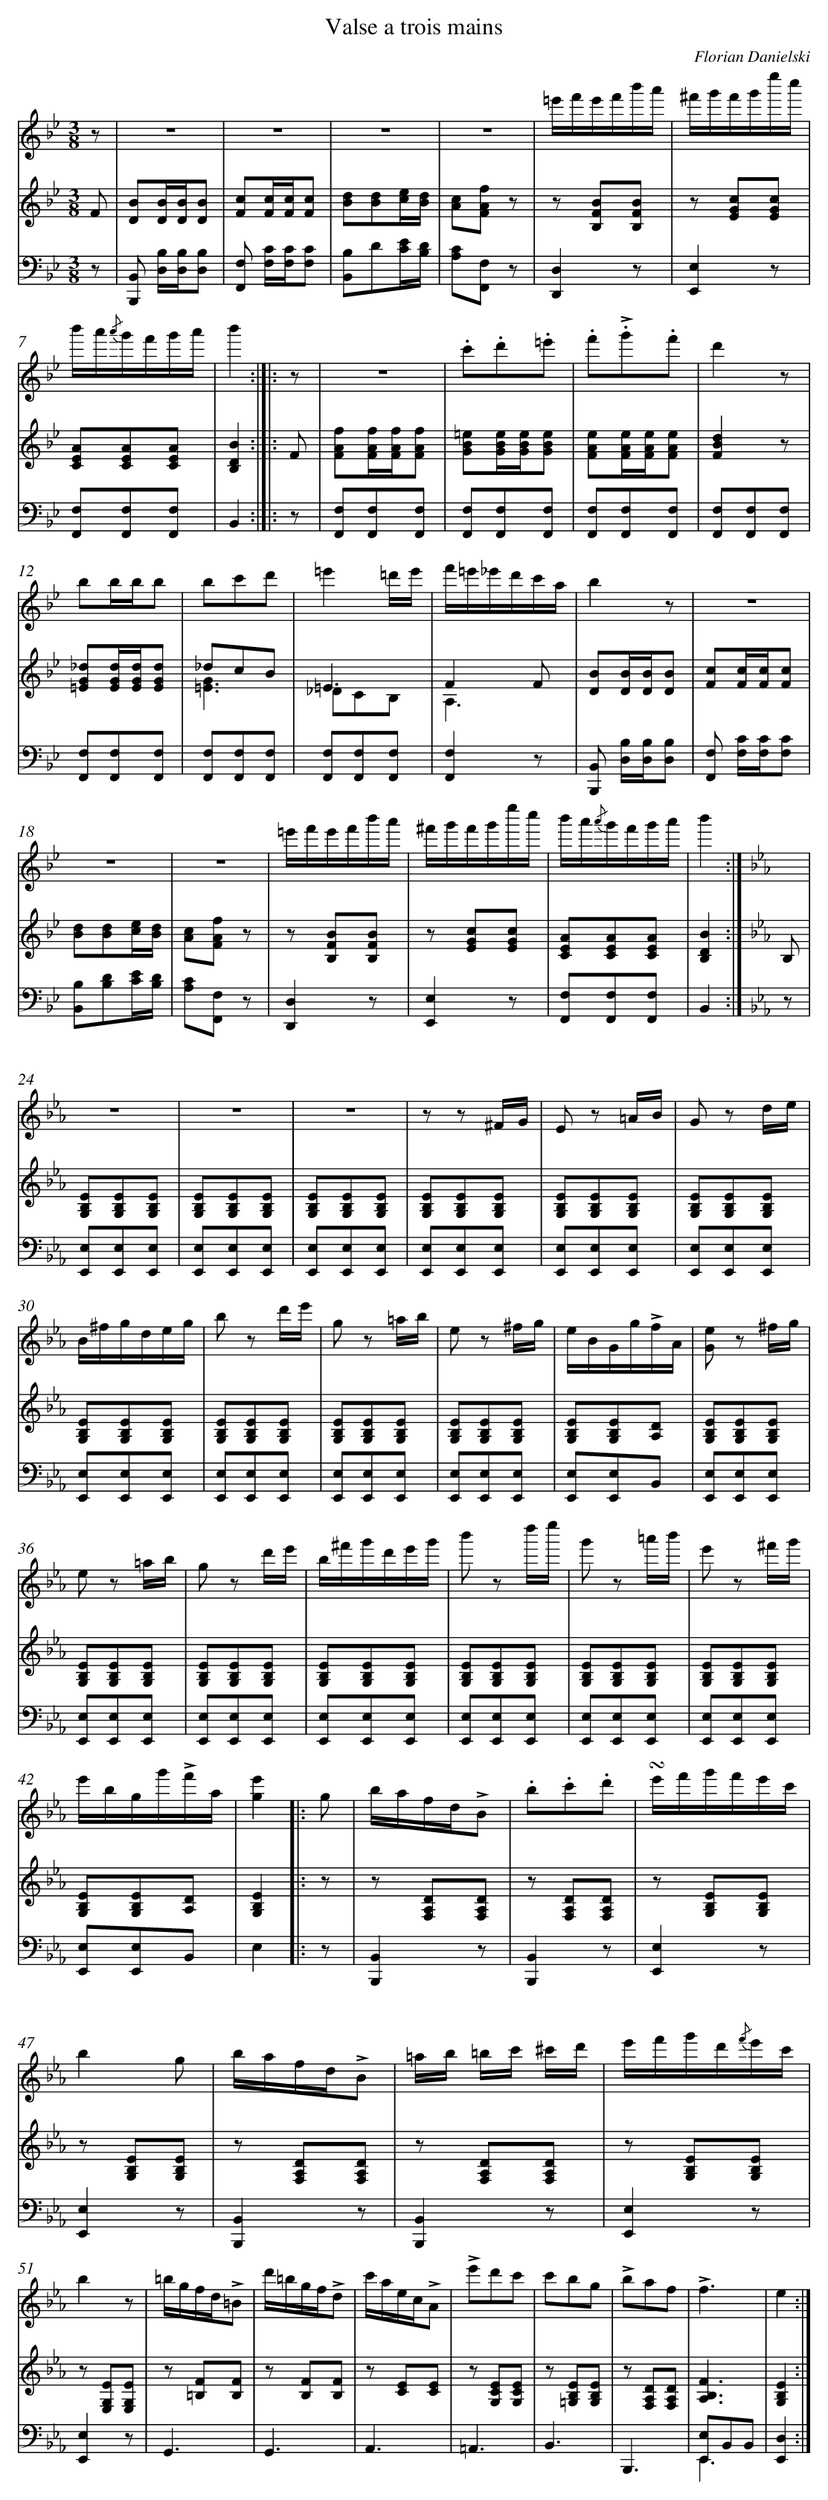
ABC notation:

X:1
T: Valse a trois mains
C: Florian Danielski
L: 1/8
M: 3/8
V: 1 clef=treble
V: 2 clef=treble
V: 3 clef=bass
K: Bb
[V:1] z [I:setbarnb 1]|
[V:2] F |
[V:3] z |
[V:1] z3 |
[V:2] [BD][B/D/][B/D/][BD] |
[V:3] [B,,B,,,] [B,/D,/][B,/D,/][B,D,] |
[V:1] z3 |
[V:2] [cF][c/F/][c/F/][cF] |
[V:3] [F,F,,] [C/F,/][C/F,/][CF,] |
[V:1] z3 |
[V:2] [dB][dB][e/c/][d/B/] |
[V:3] [B,B,,]D[E/C/][D/B,/] |
[V:1] z3 |
[V:2] [cA][fAF] z |
[V:3] [CA,][F,F,,] z |
[V:1] =e'/f'/e'/f'/b'/a'/ |
[V:2] z [BFB,][BFB,] |
[V:3] [D,2D,,2]z |
[V:1] ^f'/g'/f'/g'/e''/c''/ |
[V:2] z [cGE][cGE] |
[V:3] [E,2E,,2]z |
[V:1] b'/a'/{/a'}g'/f'/g'/a'/ |
[V:2] [AEC][AEC][AEC] |
[V:3] [F,F,,][F,F,,][F,F,,] |
[V:1] b'2 [I:setbarnb 8]:|]|:
[V:2] [B2D2B,2] :|]|:
[V:3] B,,2 :|]|:
[V:1] z |
[V:2] F |
[V:3] z |
[V:1] z3 |
[V:2] [fAF][f/A/F/][f/A/F/][fAF] |
[V:3] [F,F,,][F,F,,][F,F,,] |
[V:1] .c'.d'.=e' |
[V:2] [=eBG][e/B/G/][e/B/G/][eBG] |
[V:3] [F,F,,][F,F,,][F,F,,] |
[V:1] .f'.!accent!g'.f' |
[V:2] [eAF][e/A/F/][e/A/F/][eAF] |
[V:3] [F,F,,][F,F,,][F,F,,] |
[V:1] d'2z |
[V:2] [d2B2F2]z |
[V:3] [F,F,,][F,F,,][F,F,,] |
[V:1] bb/b/b |
[V:2] [_dG=E][d/G/E/][d/G/E/][dGE] |
[V:3] [F,F,,][F,F,,][F,F,,] |
[V:1] bc'd' |
[V:2] _dcB & [G3=E3] |
[V:3] [F,F,,][F,F,,][F,F,,] |
[V:1] =e'2=d'/e'/ |
[V:2] =E3 & _DCB, |
[V:3] [F,F,,][F,F,,][F,F,,] |
[V:1] f'/=e'/_e'/d'/c'/a/ |
[V:2] F2F & A,3 |
[V:3] [F,2F,,2]z |
[V:1] b2z |
[V:2] [BD][B/D/][B/D/][BD] |
[V:3] [B,,B,,,] [B,/D,/][B,/D,/][B,D,] |
[V:1] z3 |
[V:2] [cF][c/F/][c/F/][cF] |
[V:3] [F,F,,] [C/F,/][C/F,/][CF,] |
[V:1] z3 |
[V:2] [dB][dB][e/c/][d/B/] |
[V:3] [B,B,,][DB,][E/C/][D/B,/] |
[V:1] z3 |
[V:2] [cA][fAF] z |
[V:3] [CA,][F,F,,] z |
[V:1] =e'/f'/e'/f'/b'/a'/ |
[V:2] z [BFB,][BFB,] |
[V:3] [D,2D,,2]z |
[V:1] ^f'/g'/f'/g'/e''/c''/ |
[V:2] z [cGE][cGE] |
[V:3] [E,2E,,2]z |
[V:1] b'/a'/{/a'}g'/f'/g'/a'/ |
[V:2] [AEC][AEC][AEC] |
[V:3] [F,F,,][F,F,,][F,F,,] |
[V:1] b'2 [I:setbarnb 24]:|]
[V:2] [B2D2B,2] :|]
[V:3] B,,2 :|]
[V:1]  [K:Eb] x |
[V:2]  [K:Eb] B, |
[V:3]  [K:Eb] z |
[V:1] z3 |
[V:2] [EB,G,][EB,G,][EB,G,] |
[V:3] [E,E,,][E,E,,][E,E,,] |
[V:1] z3 |
[V:2] [EB,G,][EB,G,][EB,G,] |
[V:3] [E,E,,][E,E,,][E,E,,] |
[V:1] z3 |
[V:2] [EB,G,][EB,G,][EB,G,] |
[V:3] [E,E,,][E,E,,][E,E,,] |
[V:1] z z ^F/G/ |
[V:2] [EB,G,][EB,G,][EB,G,] |
[V:3] [E,E,,][E,E,,][E,E,,] |
[V:1] E z =A/B/ |
[V:2] [EB,G,][EB,G,][EB,G,] |
[V:3] [E,E,,][E,E,,][E,E,,] |
[V:1] G z d/e/ |
[V:2] [EB,G,][EB,G,][EB,G,] |
[V:3] [E,E,,][E,E,,][E,E,,] |
[V:1] B/^f/g/d/e/g/ |
[V:2] [EB,G,][EB,G,][EB,G,] |
[V:3] [E,E,,][E,E,,][E,E,,] |
[V:1] b z d'/e'/ |
[V:2] [EB,G,][EB,G,][EB,G,] |
[V:3] [E,E,,][E,E,,][E,E,,] |
[V:1] g z =a/b/ |
[V:2] [EB,G,][EB,G,][EB,G,] |
[V:3] [E,E,,][E,E,,][E,E,,] |
[V:1] e z ^f/g/ |
[V:2] [EB,G,][EB,G,][EB,G,] |
[V:3] [E,E,,][E,E,,][E,E,,] |
[V:1] e/B/G/g/!accent!f/A/ |
[V:2] [EB,G,][EB,G,][DA,] |
[V:3] [E,E,,][E,E,,]B,, |
[V:1] [eG] z ^f/g/ |
[V:2] [EB,G,][EB,G,][EB,G,] |
[V:3] [E,E,,][E,E,,][E,E,,] |
[V:1] e z =a/b/ |
[V:2] [EB,G,][EB,G,][EB,G,] |
[V:3] [E,E,,][E,E,,][E,E,,] |
[V:1] g z d'/e'/ |
[V:2] [EB,G,][EB,G,][EB,G,] |
[V:3] [E,E,,][E,E,,][E,E,,] |
[V:1] b/^f'/g'/d'/e'/g'/ |
[V:2] [EB,G,][EB,G,][EB,G,] |
[V:3] [E,E,,][E,E,,][E,E,,] |
[V:1] b' z d''/e''/ |
[V:2] [EB,G,][EB,G,][EB,G,] |
[V:3] [E,E,,][E,E,,][E,E,,] |
[V:1] g' z =a'/b'/ |
[V:2] [EB,G,][EB,G,][EB,G,] |
[V:3] [E,E,,][E,E,,][E,E,,] |
[V:1] e' z ^f'/g'/ |
[V:2] [EB,G,][EB,G,][EB,G,] |
[V:3] [E,E,,][E,E,,][E,E,,] |
[V:1] e'/b/g/g'/!accent!f'/a/ |
[V:2] [EB,G,][EB,G,][DA,] |
[V:3] [E,E,,][E,E,,]B,, |
[V:1] [e'2g2] [I:setbarnb 44]]|:
[V:2] [E2B,2G,2] ]|:
[V:3] E,2 ]|:
[V:1] g |
[V:2] z |
[V:3] z |
[V:1] b/a/f/d/!accent!B |
[V:2] z [DA,F,][DA,F,] |
[V:3] [B,,2B,,,2]z |
[V:1] .b.c'.d' |
[V:2] z [DA,F,][DA,F,] |
[V:3] [B,,2B,,,2]z |
[V:1] !turn!e'/f'/g'/f'/e'/c'/ |
[V:2] z [EB,G,][EB,G,] |
[V:3] [E,2E,,2]z |
[V:1] b2g |
[V:2] z [EB,G,][EB,G,] |
[V:3] [E,2E,,2]z |
[V:1] b/a/f/d/!accent!B |
[V:2] z [DA,F,][DA,F,] |
[V:3] [B,,2B,,,2]z |
[V:1] =a/b/ =b/c'/ ^c'/d'/ |
[V:2] z [DA,F,][DA,F,] |
[V:3] [B,,2B,,,2]z |
[V:1] e'/f'/g'/d'/{/f'}e'/c'/ |
[V:2] z [EB,G,][EB,G,] |
[V:3] [E,2E,,2]z |
[V:1] b2z |
[V:2] z [EG,E,][EG,E,] |
[V:3] [E,2E,,2]z |
[V:1] =b/g/f/d/!accent!=B |
[V:2] z [F=B,][FB,] |
[V:3] G,,3 |
[V:1] d'/=b/g/f/!accent!d |
[V:2] z [FB,][FB,] |
[V:3] G,,3 |
[V:1] c'/a/e/c/!accent!A |
[V:2] z [EC][EC] |
[V:3] A,,3 |
[V:1] !accent!e'd'c' |
[V:2] z [ECG,][ECG,] |
[V:3] =A,,3 |
[V:1] c'bg |
[V:2] z [EB,=G,][EB,G,] |
[V:3] B,,3 |
[V:1] !accent!baf |
[V:2] z [DA,F,][DA,F,] |
[V:3] B,,,3 |
[V:1] !accent!f3 |
[V:2] [F3B,3A,3] |
[V:3] [E,E,,]B,,B,, & E,,3 |
[V:1] e2 :|]
[V:2] [E2B,2G,2] :|]
[V:3] [D,2E,,2] :|]
